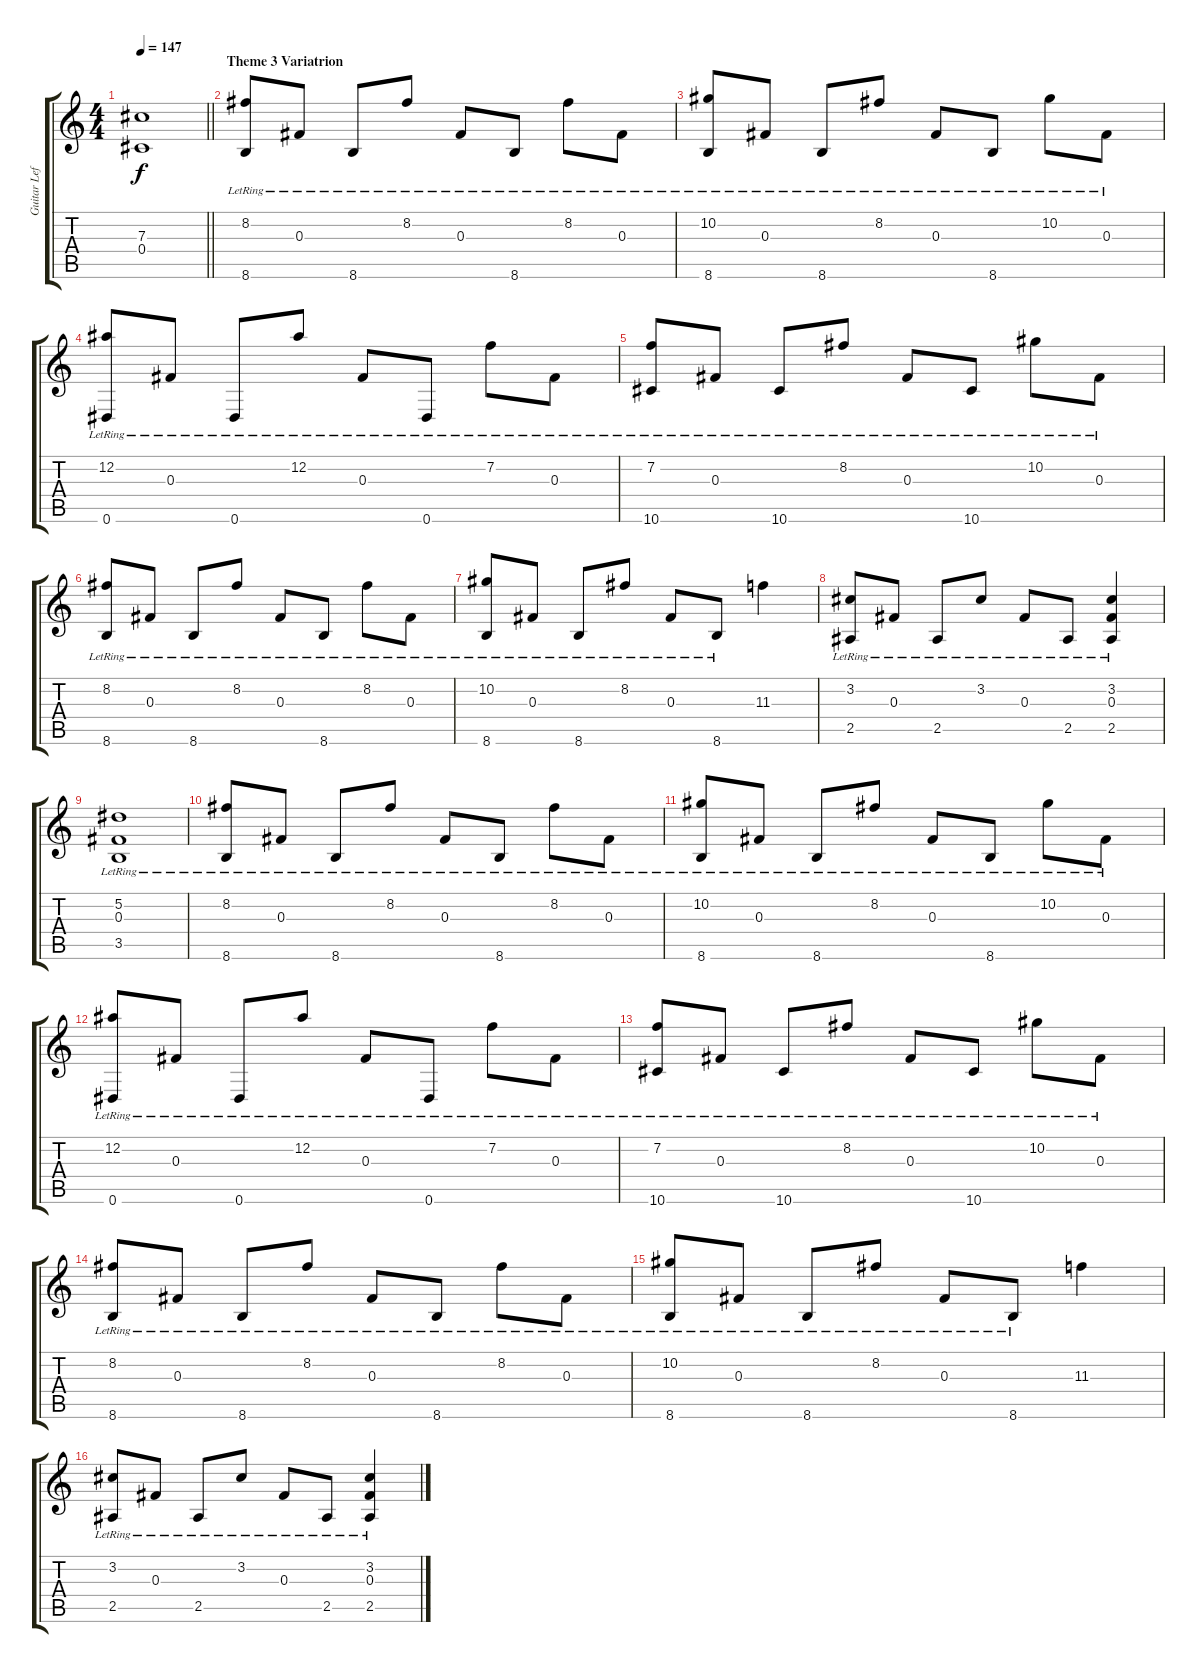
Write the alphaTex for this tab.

\track ("Guitar Left" "Guitar Lef") {instrument acousticguitarsteel}
\staff {score tabs}
\tuning (Eb4 Bb3 Gb3 Db3 Ab2 Eb2) {hide}
\ts (4 4)
\tempo 147
\clef g2
\barLineRight lightlight
\ks c
(7.3{t} 0.4{t}).1{dy f} |
\section ("" "Theme 3 Variatrion")
(8.2{lr} 8.6{lr}).8 0.3{lr}.8 8.6{lr}.8 8.2{lr}.8 0.3{lr}.8 8.6{lr}.8 8.2{lr}.8 0.3{lr}.8 |
(10.2{lr} 8.6{lr}).8 0.3{lr}.8 8.6{lr}.8 8.2{lr}.8 0.3{lr}.8 8.6{lr}.8 10.2{lr}.8 0.3{lr}.8 |
(12.2{lr} 0.6{lr}).8 0.3{lr}.8 0.6{lr}.8 12.2{lr}.8 0.3{lr}.8 0.6{lr}.8 7.2{lr}.8 0.3{lr}.8 |
(7.2{lr} 10.6{lr}).8 0.3{lr}.8 10.6{lr}.8 8.2{lr}.8 0.3{lr}.8 10.6{lr}.8 10.2{lr}.8 0.3{lr}.8 |
(8.2{lr} 8.6{lr}).8 0.3{lr}.8 8.6{lr}.8 8.2{lr}.8 0.3{lr}.8 8.6{lr}.8 8.2{lr}.8 0.3{lr}.8 |
(10.2{lr} 8.6{lr}).8 0.3{lr}.8 8.6{lr}.8 8.2{lr}.8 0.3{lr}.8 8.6{lr}.8 11.3.4 |
(3.2{lr} 2.5{lr}).8 0.3{lr}.8 2.5{lr}.8 3.2{lr}.8 0.3{lr}.8 2.5{lr}.8 (3.2{lr} 0.3{lr} 2.5{lr}).4 |
(5.2{lr} 0.3{lr} 3.5{lr}).1 |
(8.2{lr} 8.6{lr}).8 0.3{lr}.8 8.6{lr}.8 8.2{lr}.8 0.3{lr}.8 8.6{lr}.8 8.2{lr}.8 0.3{lr}.8 |
(10.2{lr} 8.6{lr}).8 0.3{lr}.8 8.6{lr}.8 8.2{lr}.8 0.3{lr}.8 8.6{lr}.8 10.2{lr}.8 0.3{lr}.8 |
(12.2{lr} 0.6{lr}).8 0.3{lr}.8 0.6{lr}.8 12.2{lr}.8 0.3{lr}.8 0.6{lr}.8 7.2{lr}.8 0.3{lr}.8 |
(7.2{lr} 10.6{lr}).8 0.3{lr}.8 10.6{lr}.8 8.2{lr}.8 0.3{lr}.8 10.6{lr}.8 10.2{lr}.8 0.3{lr}.8 |
(8.2{lr} 8.6{lr}).8 0.3{lr}.8 8.6{lr}.8 8.2{lr}.8 0.3{lr}.8 8.6{lr}.8 8.2{lr}.8 0.3{lr}.8 |
(10.2{lr} 8.6{lr}).8 0.3{lr}.8 8.6{lr}.8 8.2{lr}.8 0.3{lr}.8 8.6{lr}.8 11.3.4 |
(3.2{lr} 2.5{lr}).8 0.3{lr}.8 2.5{lr}.8 3.2{lr}.8 0.3{lr}.8 2.5{lr}.8 (3.2{lr} 0.3{lr} 2.5{lr}).4
